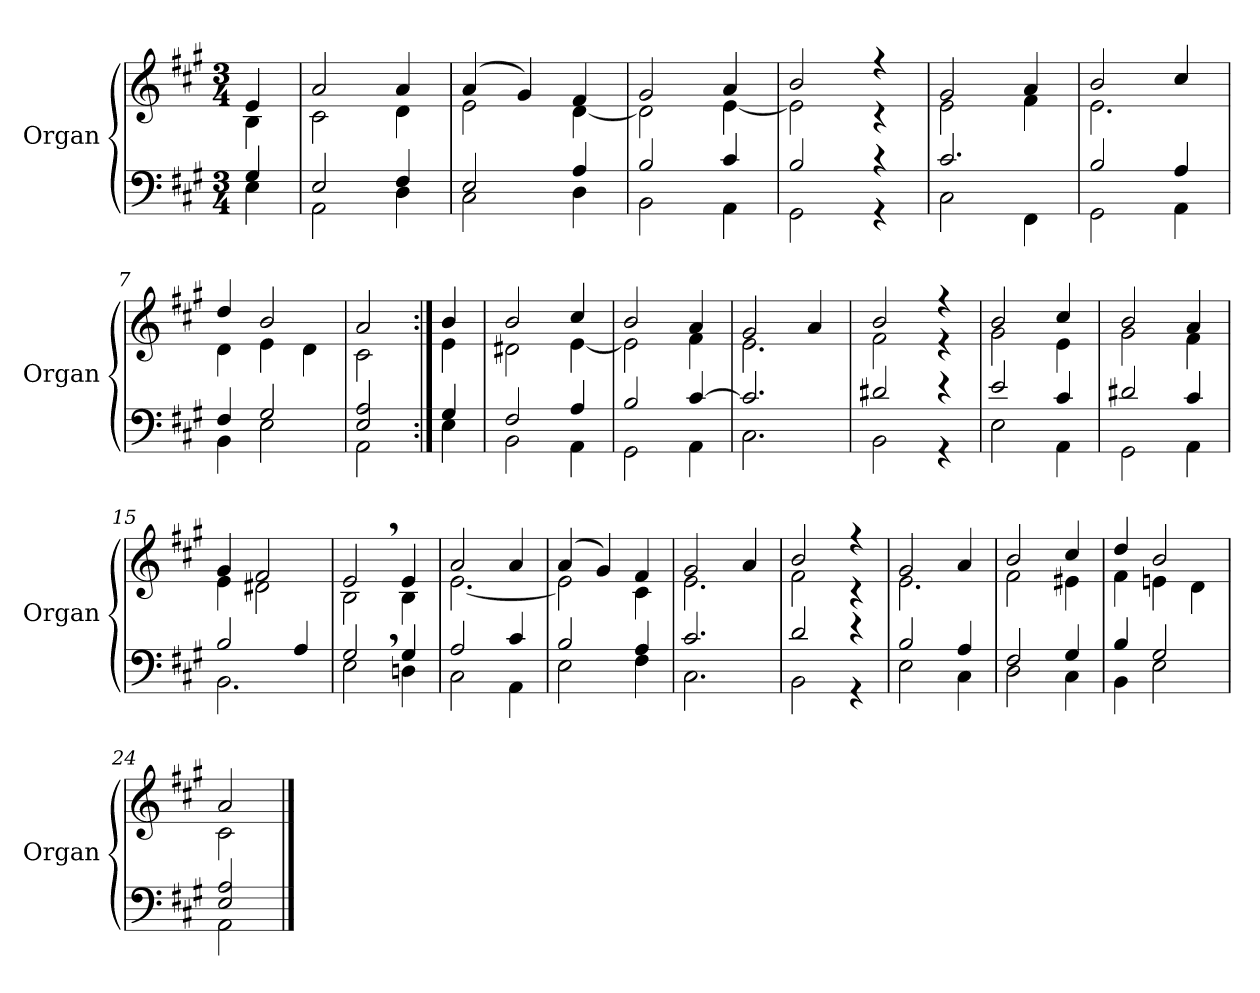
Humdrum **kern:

**kern	**kern
*part1	*part1
*staff2	*staff1
*I"Organ	*
*I'Organ	*
*clefF4	*clefG2
*k[f#c#g#]	*k[f#c#g#]
*M3/4	*M3/4
=	=
*^	*^
4G#/	4E\	4e/	4B\
=1	=1	=1	=1
2E/	2AA\	2a/	2c#\
4F#/	4D\	4a/	4d\
=2	=2	=2	=2
2E/	2C#\	(>4a/	2e\
.	.	4g#/)	.
4A/	4D\	4f#/	[<4d\
=3	=3	=3	=3
2B/	2BB\	2g#/	2d\]
4c#/	4AA\	4a/	[<4e\
=4	=4	=4	=4
2B/	2GG#\	2b/	2e\]
4r	4r	4r	4r
=5	=5	=5	=5
2.c#/	2C#\	2g#/	2e\
.	4FF#\	4a/	4f#\
=6	=6	=6	=6
2B/	2GG#\	2b/	2.e\
4A/	4AA\	4cc#/	.
=7	=7	=7	=7
4F#/	4BB\	4dd/	4d\
2G#/	2E\	2b/	4e\
.	.	.	4d\
=8	=8	=8	=8
2E/ 2A/	2AA\	2a/	2c#\
=8X8:|!	=8X8:|!	=8X8:|!	=8X8:|!
4G#/	4E\	4b/	4e\
=9	=9	=9	=9
2F#/	2BB\	2b/	2d#X\
4A/	4AA\	4cc#/	[<4e\
=10	=10	=10	=10
2B/	2GG#\	2b/	2e\]
[>4c#/	4AA\	4a/	4f#\
=11	=11	=11	=11
2.c#/]	2.C#\	2g#/	2.e\
.	.	4a/	.
=12	=12	=12	=12
2d#X/	2BB\	2b/	2f#\
4r	4r	4r	4r
=13	=13	=13	=13
2e/	2E\	2b/	2g#\
4c#/	4AA\	4cc#/	4e\
=14	=14	=14	=14
2d#X/	2GG#\	2b/	2g#\
4c#/	4AA\	4a/	4f#\
=15	=15	=15	=15
2B/	2.BB\	4g#/	4e\
.	.	2f#/	2d#X\
4A/	.	.	.
=16	=16	=16	=16
2G#,</	2E\	2e,>/	2B\
4G#/	4Dn\	4e/	4B\
=17	=17	=17	=17
2A/	2C#\	2a/	[<2.e\
4c#/	4AA\	4a/	.
=18	=18	=18	=18
2B/	2E\	(>4a/	2e\]
.	.	4g#/)	.
4A/	4F#\	4f#/	4c#\
=19	=19	=19	=19
2.c#/	2.C#\	2g#/	2.e\
.	.	4a/	.
=20	=20	=20	=20
2d/	2BB\	2b/	2f#\
4r	4r	4r	4r
=21	=21	=21	=21
2B/	2E\	2g#/	2.e\
4A/	4C#\	4a/	.
=22	=22	=22	=22
2F#/	2D\	2b/	2f#\
4G#/	4C#\	4cc#/	4e#X\
=23	=23	=23	=23
4B/	4BB\	4dd/	4f#\
2G#/	2E\	2b/	4en\
.	.	.	4d\
=24	=24	=24	=24
2E/ 2A/	2AA\	2a/	2c#\
*v	*v	*	*
*	*v	*v
==	==
*-	*-
